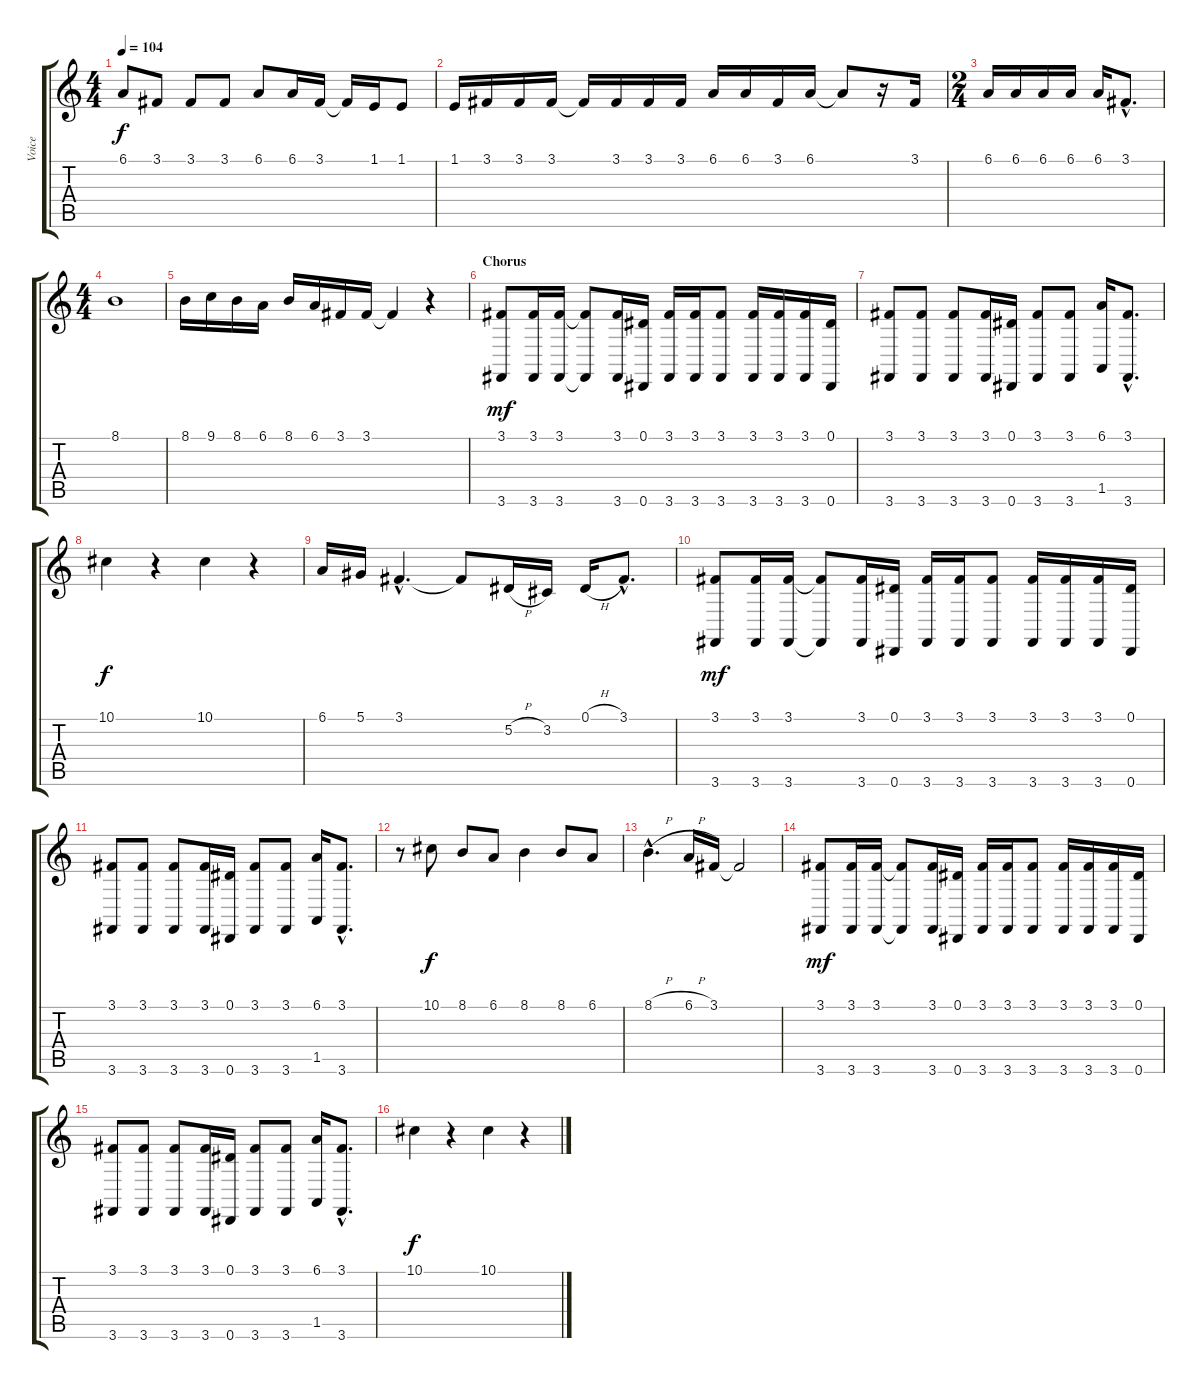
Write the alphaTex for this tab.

\track ("Voice" "Voice") {instrument lead2sawtooth}
\staff {score tabs}
\tuning (Eb4 Bb3 Gb3 Db3 Ab2 Eb2) {hide}
\ts (4 4)
\tempo 104
\clef g2
\ks c
6.1{t}.8{dy f} 3.1.8 3.1.8 3.1.8 6.1.8 6.1.16 3.1.16 3.1{t}.16 1.1.16 1.1.8 |
1.1.16 3.1.16 3.1.16 3.1.16 3.1{t}.16 3.1.16 3.1.16 3.1.16 6.1.16 6.1.16 3.1.16 6.1.16 6.1{t}.8 r.16 3.1.16 |
\ts (2 4)
6.1.16 6.1.16 6.1.16 6.1.16 6.1.16 3.1{hac}.8{d} |
\ts (4 4)
8.1.1 |
8.1.16 9.1.16 8.1.16 6.1.16 8.1.16 6.1.16 3.1.16 3.1.16 3.1{t}.4 r.4 |
\section ("" "Chorus")
(3.1 3.6).8{dy mf} (3.1 3.6).16 (3.1 3.6).16 (3.1{t} 3.6{t}).8 (3.1 3.6).16 (0.1 0.6).16 (3.1 3.6).16 (3.1 3.6).16 (3.1 3.6).8 (3.1 3.6).16 (3.1 3.6).16 (3.1 3.6).16 (0.1 0.6).16 |
(3.1 3.6).8 (3.1 3.6).8 (3.1 3.6).8 (3.1 3.6).16 (0.1 0.6).16 (3.1 3.6).8 (3.1 3.6).8 (6.1 1.5).16 (3.1{hac} 3.6{hac}).8{d} |
10.1.4{dy f} r.4 10.1.4 r.4 |
6.1.16 5.1.16 3.1{hac}.4{d} 3.1{t}.8 5.2{h}.16 3.2.16 0.1{h}.16 3.1{hac}.8{d} |
(3.1 3.6).8{dy mf} (3.1 3.6).16 (3.1 3.6).16 (3.1{t} 3.6{t}).8 (3.1 3.6).16 (0.1 0.6).16 (3.1 3.6).16 (3.1 3.6).16 (3.1 3.6).8 (3.1 3.6).16 (3.1 3.6).16 (3.1 3.6).16 (0.1 0.6).16 |
(3.1 3.6).8 (3.1 3.6).8 (3.1 3.6).8 (3.1 3.6).16 (0.1 0.6).16 (3.1 3.6).8 (3.1 3.6).8 (6.1 1.5).16 (3.1{hac} 3.6{hac}).8{d} |
r.8 10.1.8{dy f} 8.1.8 6.1.8 8.1.4 8.1.8 6.1.8 |
8.1{h hac}.4{d} 6.1{h}.16 3.1.16 3.1{t}.2 |
(3.1 3.6).8{dy mf} (3.1 3.6).16 (3.1 3.6).16 (3.1{t} 3.6{t}).8 (3.1 3.6).16 (0.1 0.6).16 (3.1 3.6).16 (3.1 3.6).16 (3.1 3.6).8 (3.1 3.6).16 (3.1 3.6).16 (3.1 3.6).16 (0.1 0.6).16 |
(3.1 3.6).8 (3.1 3.6).8 (3.1 3.6).8 (3.1 3.6).16 (0.1 0.6).16 (3.1 3.6).8 (3.1 3.6).8 (6.1 1.5).16 (3.1{hac} 3.6{hac}).8{d} |
10.1.4{dy f} r.4 10.1.4 r.4
